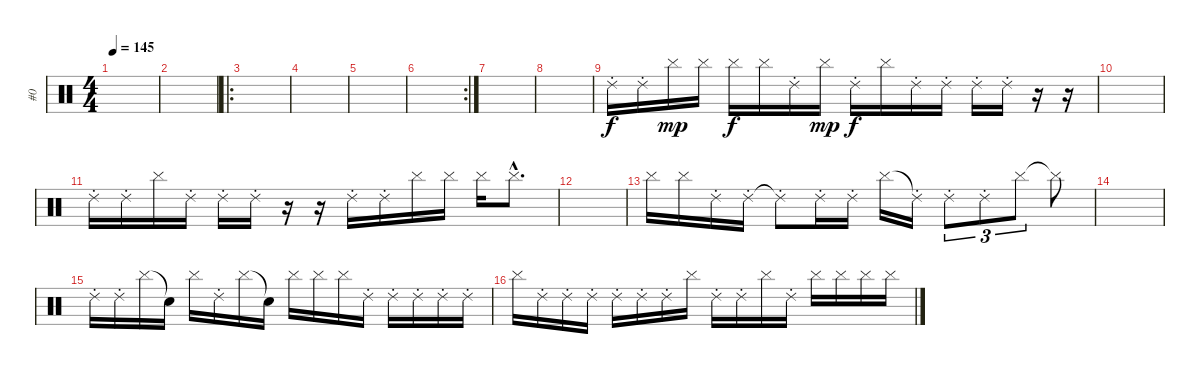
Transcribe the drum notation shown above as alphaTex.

\track ("#0" "#0") {instrument percussion}
\staff {score}
\articulation defaults
\ts (4 4)
\tempo 145
\clef neutral
\ks c
|
|
\ro
|
|
|
\rc 2
|
|
|
"Ride (choke) 2".16 "Ride (choke) 2".16 "Cymbal (hit)".16{dy mp} "Cymbal (hit)".16 "Cymbal (hit)".16{dy f} "Cymbal (hit)".16 "Ride (choke) 2".16 "Cymbal (hit)".16{dy mp} "Ride (choke) 2".16{dy f} "Cymbal (hit)".16 "Ride (choke) 2".16 "Ride (choke) 2".16 "Ride (choke) 2".16 "Ride (choke) 2".16 r.16 r.16 |
|
"Ride (choke) 2".16 "Ride (choke) 2".16 "Cymbal (hit)".16 "Ride (choke) 2".16 "Ride (choke) 2".16 "Ride (choke) 2".16 r.16 r.16 "Ride (choke) 2".16 "Ride (choke) 2".16 "Cymbal (hit)".16 "Cymbal (hit)".16 "Cymbal (hit)".16 "Cymbal (hit)"{hac}.8{d} |
|
"Cymbal (hit)".16 "Cymbal (hit)".16 "Ride (choke) 2".16 "Ride (choke) 2".16 "Ride (choke) 2"{t}.8 "Ride (choke) 2".16 "Ride (choke) 2".16 "Cymbal (hit)".16 "Ride (choke) 2"{t}.16 "Ride (choke) 2".8{tu (3 2)} "Ride (choke) 2".8{tu (3 2)} "Cymbal (hit)".8{tu (3 2)} "Cymbal (hit)"{t}.8 |
|
"Ride (choke) 2".16 "Ride (choke) 2".16 "Cymbal (hit)".16 "Snare (hit)"{t}.16 "Cymbal (hit)".16 "Ride (choke) 2".16 "Cymbal (hit)".16 "Snare (hit)"{t}.16 "Cymbal (hit)".16 "Cymbal (hit)".16 "Cymbal (hit)".16 "Ride (choke) 2".16 "Ride (choke) 2".16 "Ride (choke) 2".16 "Ride (choke) 2".16 "Ride (choke) 2".16 |
"Cymbal (hit)".16 "Ride (choke) 2".16 "Ride (choke) 2".16 "Ride (choke) 2".16 "Ride (choke) 2".16 "Ride (choke) 2".16 "Ride (choke) 2".16 "Cymbal (hit)".16 "Ride (choke) 2".16 "Ride (choke) 2".16 "Cymbal (hit)".16 "Ride (choke) 2".16 "Cymbal (hit)".16 "Cymbal (hit)".16 "Cymbal (hit)".16 "Cymbal (hit)".16
